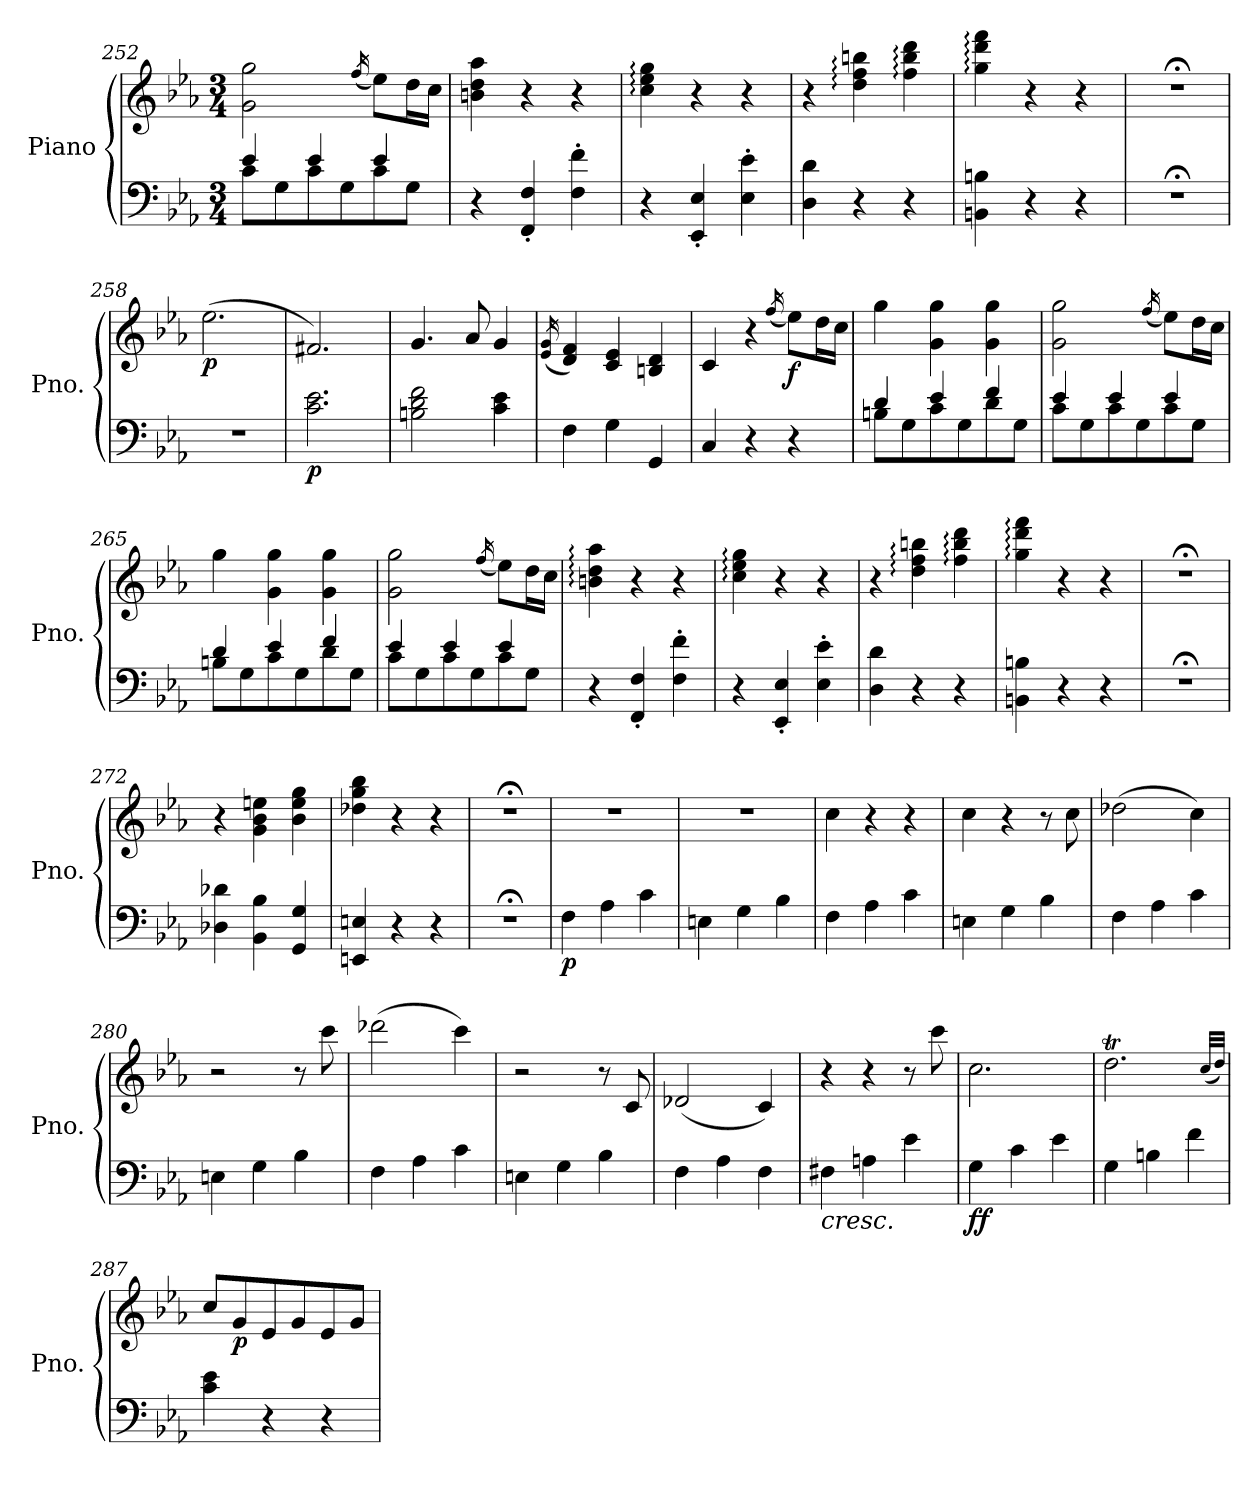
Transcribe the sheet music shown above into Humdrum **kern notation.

**kern	**kern	**dynam
*part1	*part1	*part1
*staff2	*staff1	*staff1/2
*I"Piano	*	*
*I'Pno.	*	*
*clefF4	*clefG2	*
*k[b-e-a-]	*k[b-e-a-]	*
*M3/4	*M3/4	*
=252	=252	=252
*^	*	*
4e-/	8c\L	2g\ 2gg\	.
.	8G\	.	.
4e-/	8c\	.	.
.	8G\	.	.
.	.	(<16qff/	.
4e-/	8c\	8ee-\L)	.
.	8G\J	16dd\L	.
.	.	16cc\JJ	.
*v	*v	*	*
=253	=253	=253
4r	4bn\ 4dd\ 4aa-\	.
4FF/' 4F/'	4r	.
4F\' 4f\'	4r	.
=254	=254	=254
4r	4cc\: 4ee-\: 4gg\:	.
4EE-/' 4E-/'	4r	.
4E-\' 4e-\'	4r	.
=255	=255	=255
4D\ 4d\	4r	.
4r	4dd\: 4ff\: 4bbn\:	.
4r	4ff\: 4bb\: 4ddd\:	.
=256	=256	=256
4BBn\ 4Bn\	4gg\: 4ddd\: 4fff\:	.
4r	4r	.
4r	4r	.
=257	=257	=257
2.r;<	2.r;<	.
=258	=258	=258
!	!	!LO:DY:b
2.r	(>2.ee-\	p
=259	=259	=259
!	!	!LO:DY:b=2
2.c\ 2.e-\	2.f#X/)	p
=260	=260	=260
2Bn\ 2d\ 2f\	4.g/	.
.	8a-/	.
4c\ 4e-\	4g/	.
=261	=261	=261
.	(<16qe-/ 16qg/	.
4F\	4d/ 4f/)	.
4G\	4c/ 4e-/	.
4GG/	4Bn/ 4d/	.
=262	=262	=262
4C/	4c/	.
4r	4r	.
.	(<16qff/	.
!	!	!LO:DY:b
4r	8ee-\L)	f
.	16dd\L	.
.	16cc\JJ	.
=263	=263	=263
*^	*	*
4d/	8Bn\L	4gg\	.
.	8G\	.	.
4e-/	8c\	4g\ 4gg\	.
.	8G\	.	.
4f/	8d\	4g\ 4gg\	.
.	8G\J	.	.
=264	=264	=264	=264
4e-/	8c\L	2g\ 2gg\	.
.	8G\	.	.
4e-/	8c\	.	.
.	8G\	.	.
.	.	(<16qff/	.
4e-/	8c\	8ee-\L)	.
.	8G\J	16dd\L	.
.	.	16cc\JJ	.
=265	=265	=265	=265
4d/	8Bn\L	4gg\	.
.	8G\	.	.
4e-/	8c\	4g\ 4gg\	.
.	8G\	.	.
4f/	8d\	4g\ 4gg\	.
.	8G\J	.	.
=266	=266	=266	=266
4e-/	8c\L	2g\ 2gg\	.
.	8G\	.	.
4e-/	8c\	.	.
.	8G\	.	.
.	.	(<16qff/	.
4e-/	8c\	8ee-\L)	.
.	8G\J	16dd\L	.
.	.	16cc\JJ	.
*v	*v	*	*
=267	=267	=267
4r	4bn\: 4dd\: 4aa-\:	.
4FF/' 4F/'	4r	.
4F\' 4f\'	4r	.
=268	=268	=268
4r	4cc\: 4ee-\: 4gg\:	.
4EE-/' 4E-/'	4r	.
4E-\' 4e-\'	4r	.
=269	=269	=269
4D\ 4d\	4r	.
4r	4dd\: 4ff\: 4bbn\:	.
4r	4ff\: 4bb\: 4ddd\:	.
=270	=270	=270
4BBn\ 4Bn\	4gg\: 4ddd\: 4fff\:	.
4r	4r	.
4r	4r	.
=271	=271	=271
2.r;<	2.r;<	.
=272	=272	=272
4D-X\ 4d-X\	4r	.
4BB-\ 4B-\	4g\ 4b-\ 4een\	.
4GG/ 4G/	4b-\ 4ee\ 4gg\	.
=273	=273	=273
4EEn/ 4En/	4dd-X\ 4gg\ 4bb-\	.
4r	4r	.
4r	4r	.
=274	=274	=274
2.r;<	2.r;<	.
=275	=275	=275
!	!	!LO:DY:b=2
4F\	2.r	p
4A-\	.	.
4c\	.	.
=276	=276	=276
4En\	2.r	.
4G\	.	.
4B-\	.	.
=277	=277	=277
4F\	4cc\	.
4A-\	4r	.
4c\	4r	.
=278	=278	=278
4En\	4cc\	.
4G\	4r	.
4B-\	8r	.
.	8cc\	.
=279	=279	=279
4F\	(>2dd-X\	.
4A-\	.	.
4c\	4cc\)	.
=280	=280	=280
4En\	2r	.
4G\	.	.
4B-\	8r	.
.	8ccc\	.
=281	=281	=281
4F\	(>2ddd-X\	.
4A-\	.	.
4c\	4ccc\)	.
=282	=282	=282
4En\	2r	.
4G\	.	.
4B-\	8r	.
.	8c/	.
=283	=283	=283
4F\	(<2d-X/	.
4A-\	.	.
4F\	4c/)	.
=284	=284	=284
!LO:TX:b:i:t=cresc.	!	!
4F#X\	4r	.
4An\	4r	.
4e-\	8r	.
.	8ccc\	.
=285	=285	=285
!	!	!LO:DY:b=2
!	!	!LO:DY:n=1:b
4G\	2.cc\	f f
4c\	.	.
4e-\	.	.
=286	=286	=286
4G\	2.ddt\	.
4Bn\	.	.
4f\	.	.
.	(<32qcc/LLL	.
.	32qdd/JJJ)	.
=287	=287	=287
4c\ 4e-\	8cc/L	.
!	!	!LO:DY:b
.	8g/	p
4r	8e-/	.
.	8g/	.
4r	8e-/	.
.	8g/J	.
=	=	=
*-	*-	*-
